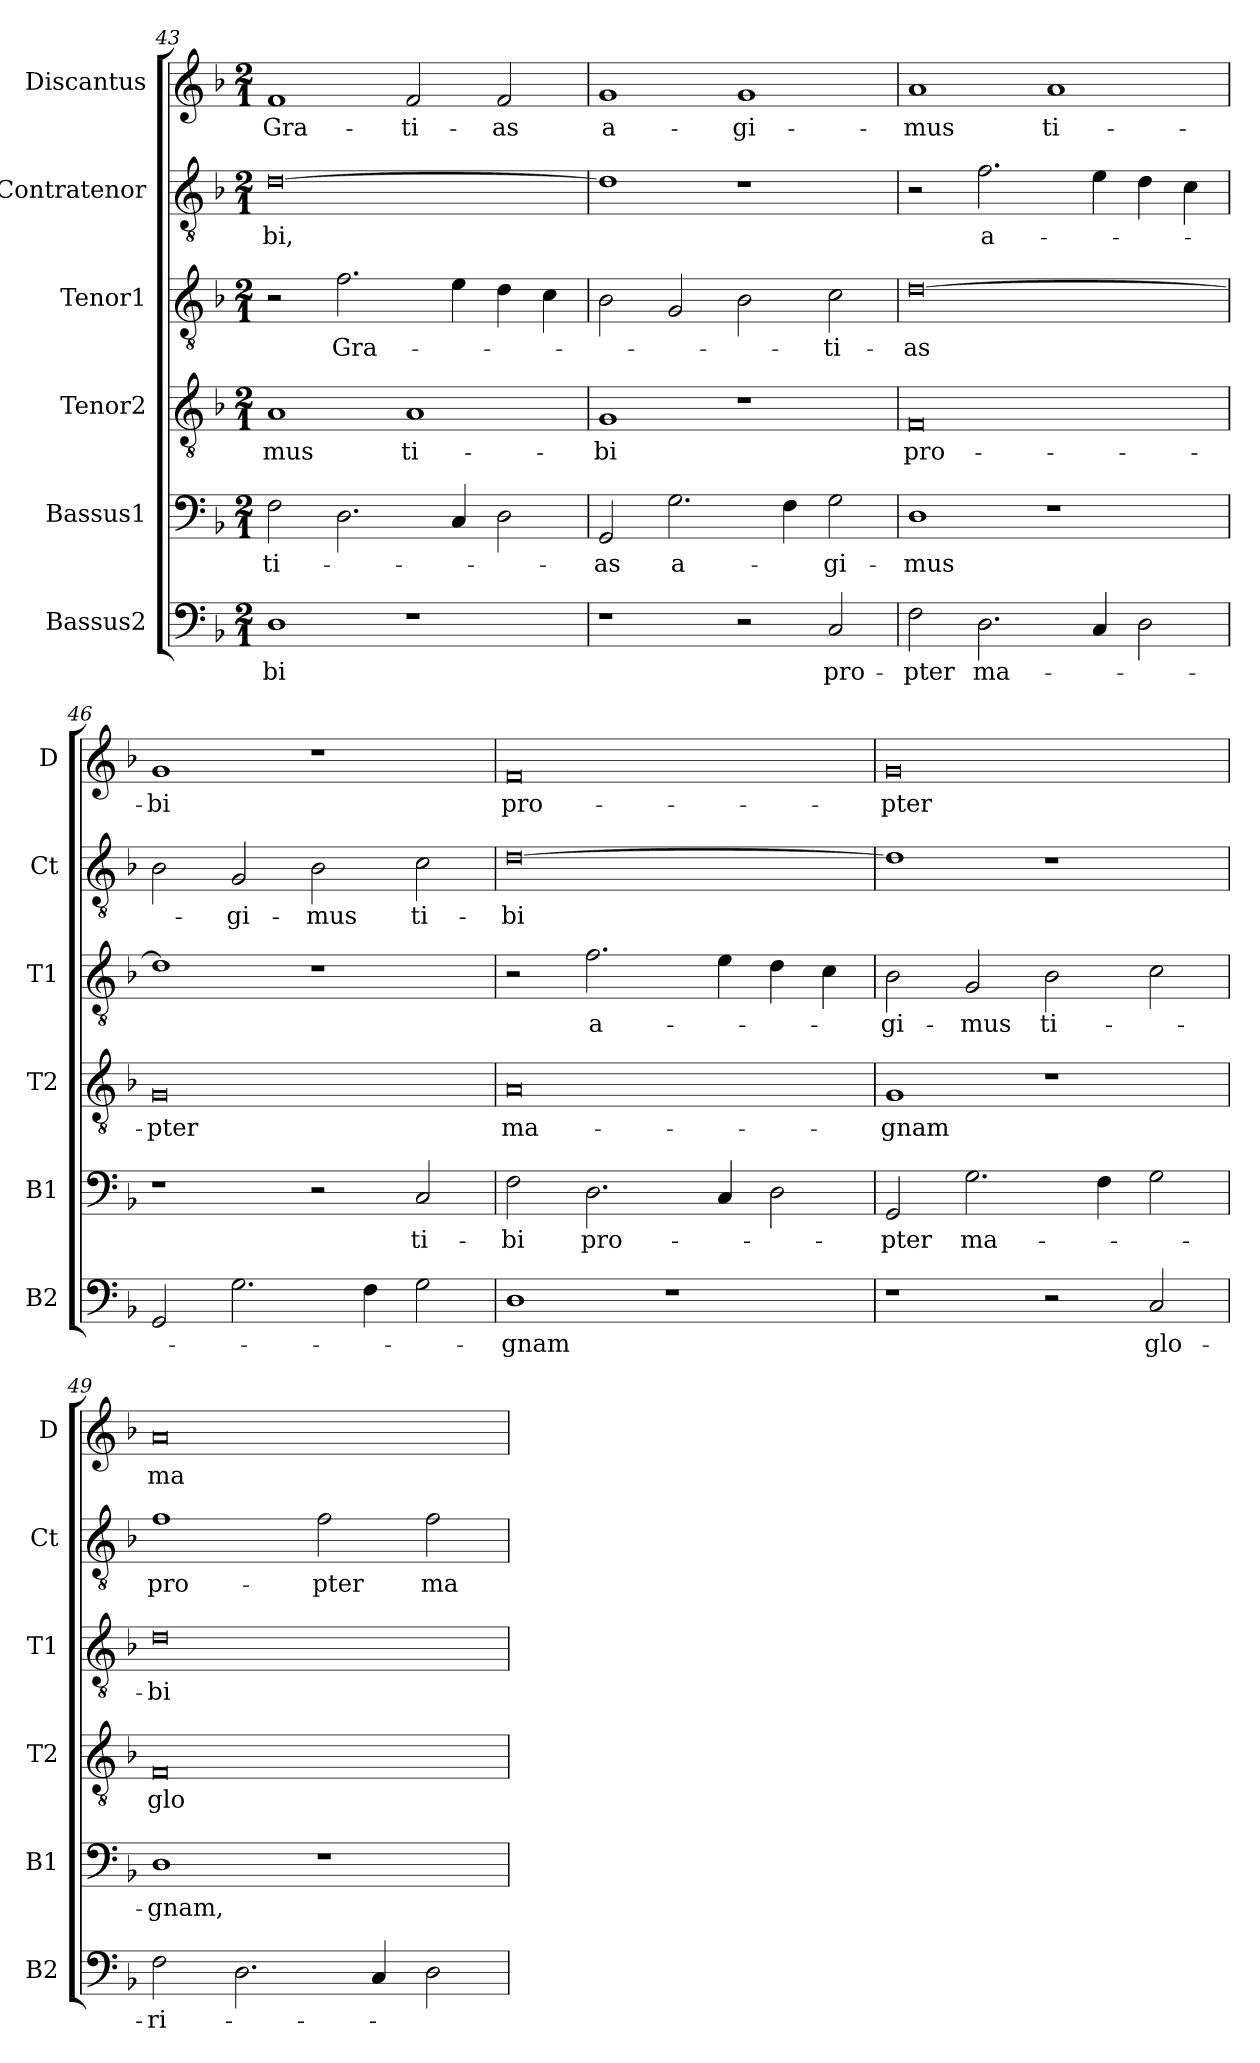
**kern	**text	**kern	**text	**kern	**text	**kern	**text	**kern	**text	**kern	**text
*part6	*part6	*part5	*part5	*part4	*part4	*part3	*part3	*part2	*part2	*part1	*part1
*staff6	*staff6	*staff5	*staff5	*staff4	*staff4	*staff3	*staff3	*staff2	*staff2	*staff1	*staff1
*I"Bassus2	*	*I"Bassus1	*	*I"Tenor2	*	*I"Tenor1	*	*I"Contratenor	*	*I"Discantus	*
*I'B2	*	*I'B1	*	*I'T2	*	*I'T1	*	*I'Ct	*	*I'D	*
*clefF4	*	*clefF4	*	*clefGv2	*	*clefGv2	*	*clefGv2	*	*clefG2	*
*k[b-]	*	*k[b-]	*	*k[b-]	*	*k[b-]	*	*k[b-]	*	*k[b-]	*
*M2/1	*	*M2/1	*	*M2/1	*	*M2/1	*	*M2/1	*	*M2/1	*
=43	=43	=43	=43	=43	=43	=43	=43	=43	=43	=43	=43
1D	-bi	2F	-ti-	1A	-mus	2r	.	[0d	-bi,	1f	Gra-
.	.	2.D	.	.	.	2.f	Gra-	.	.	.	.
1r	.	.	.	1A	ti-	.	.	.	.	2f	-ti-
.	.	4C	.	.	.	4e	.	.	.	.	.
.	.	2D	.	.	.	4d	.	.	.	2f	-as
.	.	.	.	.	.	4c	.	.	.	.	.
=44	=44	=44	=44	=44	=44	=44	=44	=44	=44	=44	=44
1r	.	2GG	-as	1G	-bi	2B-	.	1d]	.	1g	a-
.	.	2.G	a-	.	.	2G	.	.	.	.	.
2r	.	.	.	1r	.	2B-	.	1r	.	1g	-gi-
.	.	4F	.	.	.	.	.	.	.	.	.
2C	pro-	2G	-gi-	.	.	2c	-ti-	.	.	.	.
=45	=45	=45	=45	=45	=45	=45	=45	=45	=45	=45	=45
2F	-pter	1D	-mus	0F	pro-	[0d	-as	2r	.	1a	-mus
2.D	ma-	.	.	.	.	.	.	2.f	a-	.	.
.	.	1r	.	.	.	.	.	.	.	1a	ti-
4C	.	.	.	.	.	.	.	4e	.	.	.
2D	.	.	.	.	.	.	.	4d	.	.	.
.	.	.	.	.	.	.	.	4c	.	.	.
=46	=46	=46	=46	=46	=46	=46	=46	=46	=46	=46	=46
2GG	.	1r	.	0G	-pter	1d]	.	2B-	.	1g	-bi
2.G	.	.	.	.	.	.	.	2G	-gi-	.	.
.	.	2r	.	.	.	1r	.	2B-	-mus	1r	.
4F	.	.	.	.	.	.	.	.	.	.	.
2G	.	2C	ti-	.	.	.	.	2c	ti-	.	.
=47	=47	=47	=47	=47	=47	=47	=47	=47	=47	=47	=47
1D	-gnam	2F	-bi	0A	ma-	2r	.	[0d	-bi	0f	pro-
.	.	2.D	pro-	.	.	2.f	a-	.	.	.	.
1r	.	.	.	.	.	.	.	.	.	.	.
.	.	4C	.	.	.	4e	.	.	.	.	.
.	.	2D	.	.	.	4d	.	.	.	.	.
.	.	.	.	.	.	4c	.	.	.	.	.
=48	=48	=48	=48	=48	=48	=48	=48	=48	=48	=48	=48
1r	.	2GG	-pter	1G	-gnam	2B-	-gi-	1d]	.	0g	-pter
.	.	2.G	ma-	.	.	2G	-mus	.	.	.	.
2r	.	.	.	1r	.	2B-	ti-	1r	.	.	.
.	.	4F	.	.	.	.	.	.	.	.	.
2C	glo-	2G	.	.	.	2c	.	.	.	.	.
=49	=49	=49	=49	=49	=49	=49	=49	=49	=49	=49	=49
2F	-ri-	1D	-gnam,	0F	glo-	0d	-bi	1f	pro-	0a	ma-
2.D	.	.	.	.	.	.	.	.	.	.	.
.	.	1r	.	.	.	.	.	2f	-pter	.	.
4C	.	.	.	.	.	.	.	.	.	.	.
2D	.	.	.	.	.	.	.	2f	ma-	.	.
=	=	=	=	=	=	=	=	=	=	=	=
*-	*-	*-	*-	*-	*-	*-	*-	*-	*-	*-	*-
